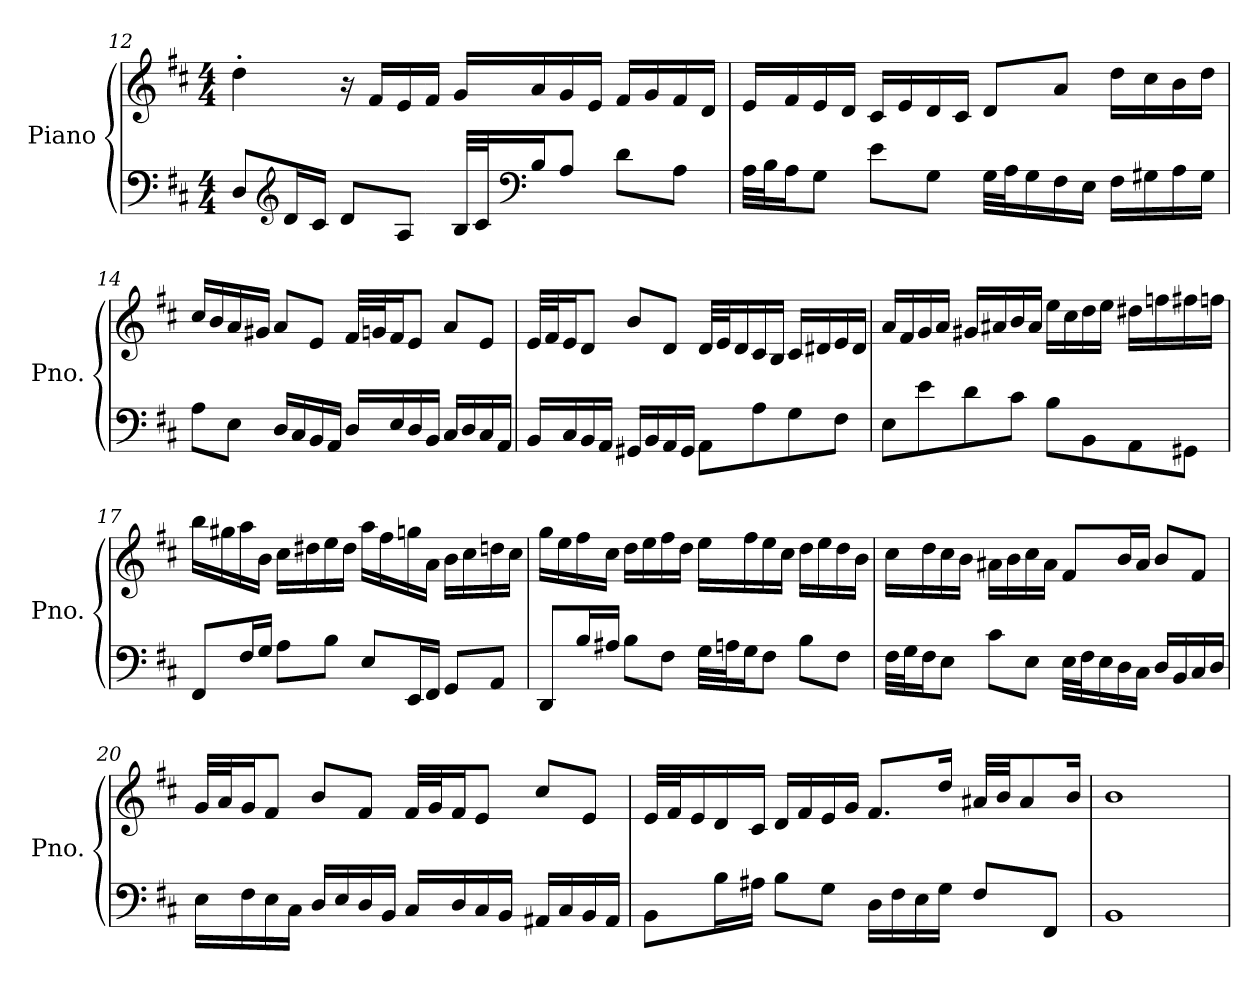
**kern	**kern
*part2	*part1
*staff2	*staff1
*I"Piano	*I"Piano
*I'Pno.	*I'Pno.
*clefF4	*clefG2
*k[f#c#]	*k[f#c#]
*M4/4	*M4/4
=12	=12
8D/L	4dd'\
*clefG2	*
16d/L	.
16c#/JJ	.
8d/L	16r
.	16f#/LL
8A/J	16e/
.	16f#/JJ
32B/LLL	16g/LL
32c#/J	.
*clefF4	*
16B/J	16a/
8A/J	16g/
.	16e/JJ
8d\L	16f#/LL
.	16g/
8A\J	16f#/
.	16d/JJ
!!LO:PB:g=z
=13	=13
32A\LLL	16e/LL
32B\J	.
16A\J	16f#/
8G\J	16e/
.	16d/JJ
8e\L	16c#/LL
.	16e/
8G\J	16d/
.	16c#/JJ
32G\LLL	8d/L
32A\J	.
16G\	.
16F#\	8a/J
16E\JJ	.
16F#\LL	16dd\LL
16G#X\	16cc#\
16A\	16b\
16G#\JJ	16dd\JJ
=14	=14
8A\L	16cc#/LL
.	16b/
8E\J	16a/
.	16g#X/JJ
16D/LL	8a/L
16C#/	.
16BB/	8e/J
16AA/JJ	.
16D/LL	32f#/LLL
.	32gn/J
16E/	16f#/J
16D/	8e/J
16BB/JJ	.
16C#/LL	8a/L
16D/	.
16C#/	8e/J
16AA/JJ	.
!!LO:LB:g=z
=15	=15
16BB/LL	32e/LLL
.	32f#/J
16C#/	16e/J
16BB/	8d/J
16AA/JJ	.
16GG#X/LL	8b/L
16BB/	.
16AA/	8d/J
16GG#/JJ	.
8AA\L	32d/LLL
.	32e/J
.	16d/
8A\	16c#/
.	16B/JJ
8G\	16c#/LL
.	16d#X/
8F#\J	16e/
.	16d#/JJ
=16	=16
8E\L	16a/LL
.	16f#/
8e\	16g/
.	16a/JJ
8d\	16g#X/LL
.	16a#X/
8c#\J	16b/
.	16a#/JJ
8B\L	16ee\LL
.	16cc#\
8BB\	16dd\
.	16ee\JJ
8AA\	16dd#X\LL
.	16ffn\
8GG#X\J	16ff#X\
.	16ffn\JJ
!!LO:LB:g=z
=17	=17
8FF#/L	16bb\LL
.	16gg#X\
16F#/L	16aa\
16G/JJ	16b\JJ
8A\L	16cc#\LL
.	16dd#X\
8B\J	16ee\
.	16dd#\JJ
8E/L	16aa\LL
.	16ff#\
16EE/L	16ggn\
16FF#/JJ	16a\JJ
8GG/L	16b\LL
.	16cc#\
8AA/J	16ddn\
.	16cc#\JJ
=18	=18
8DD/L	16gg\LL
.	16ee\
16B/L	16ff#\
16A#X/JJ	16cc#\JJ
8B\L	16dd\LL
.	16ee\
8F#\J	16ff#\
.	16dd\JJ
32G\LLL	16ee\LL
32An\J	.
16G\J	16ff#\
8F#\J	16ee\
.	16cc#\JJ
8B\L	16dd\LL
.	16ee\
8F#\J	16dd\
.	16b\JJ
!!LO:LB:g=z
=19	=19
32F#\LLL	16cc#\LL
32G\J	.
16F#\J	16dd\
8E\J	16cc#\
.	16b\JJ
8c#\L	16a#X\LL
.	16b\
8E\J	16cc#\
.	16a#\JJ
32E\LLL	8f#/L
32F#\J	.
16E\	.
16D\	16b/L
16C#\JJ	16a#/JJ
16D/LL	8b/L
16BB/	.
16C#/	8f#/J
16D/JJ	.
=20	=20
16E\LL	32g/LLL
.	32a/J
16F#\	16g/J
16E\	8f#/J
16C#\JJ	.
16D/LL	8b/L
16E/	.
16D/	8f#/J
16BB/JJ	.
16C#/LL	32f#/LLL
.	32g/J
16D/	16f#/J
16C#/	8e/J
16BB/JJ	.
16AA#X/LL	8cc#/L
16C#/	.
16BB/	8e/J
16AA#/JJ	.
!!LO:LB:g=z
=21	=21
8BB\L	32e/LLL
.	32f#/J
.	16e/
16B\L	16d/
16A#X\JJ	16c#/JJ
8B\L	16d/LL
.	16f#/
8G\J	16e/
.	16g/JJ
16D\LL	8.f#/L
16F#\	.
16E\	.
16G\JJ	16dd/Jk
8F#/L	32a#X/LLL
.	32b/JJ
.	8a#/
8FF#/J	.
.	16b/Jk
=22	=22
1BB	1b
=	=
*-	*-
